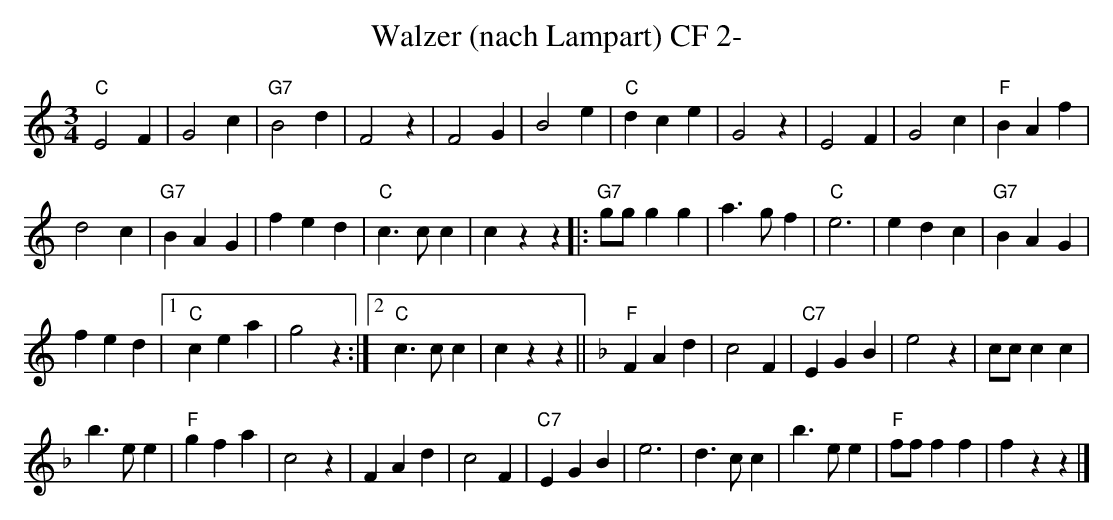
X:1
T:Walzer (nach Lampart) CF 2-
M:3/4
L:1/4
K:Cmaj
"C"E2F | G2c | "G7"B2d | F2z | F2G | B2e | "C"dce | G2z | E2F | G2c | "F"BAf |
d2c | "G7"BAG | fed | "C"c>cc | czz |: "G7"g/2g/2 gg | a>gf | "C"e3 | edc | "G7"BAG |
fed |1 "C"cea | g2z :|2 "C"c>cc | czz || [K:Fmaj] "F"FAd | c2F | "C7"EGB | e2z | c/2c/2 cc |
b>ee | "F"gfa | c2z | FAd | c2F | "C7"EGB | e3 | d>cc | b>ee | "F"f/2f/2 ff | fzz |]
